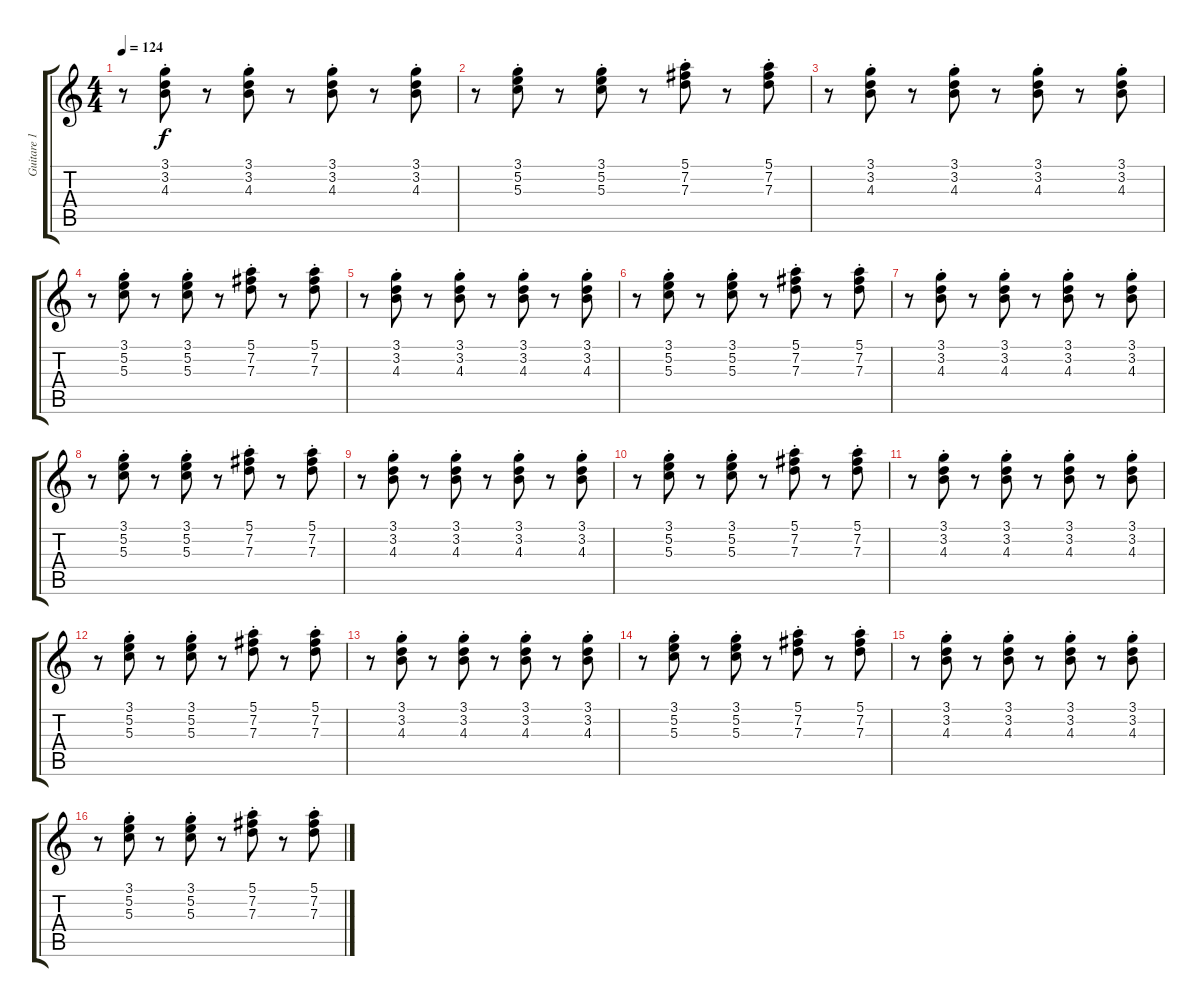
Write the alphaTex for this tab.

\track ("Guitare 1" "Guitare 1") {instrument electricguitarclean}
\staff {score tabs}
\tuning (E4 B3 G3 D3 A2 E2) {hide}
\ts (4 4)
\tempo 124
\clef g2
\ks c
r.8{dy f instrument electricguitarclean} (3.1{st} 3.2 4.3{st}).8 r.8 (3.1{st} 3.2{st} 4.3{st}).8 r.8 (3.1{st} 3.2{st} 4.3{st}).8 r.8 (3.1{st} 3.2{st} 4.3{st}).8 |
r.8 (3.1{st} 5.2{st} 5.3{st}).8 r.8 (3.1{st} 5.2{st} 5.3{st}).8 r.8 (5.1{st} 7.2{st} 7.3{st}).8 r.8 (5.1{st} 7.2{st} 7.3{st}).8 |
r.8 (3.1{st} 3.2 4.3{st}).8 r.8 (3.1{st} 3.2{st} 4.3{st}).8 r.8 (3.1{st} 3.2{st} 4.3{st}).8 r.8 (3.1{st} 3.2{st} 4.3{st}).8 |
r.8 (3.1{st} 5.2{st} 5.3{st}).8 r.8 (3.1{st} 5.2{st} 5.3{st}).8 r.8 (5.1{st} 7.2{st} 7.3{st}).8 r.8 (5.1{st} 7.2{st} 7.3{st}).8 |
r.8 (3.1{st} 3.2 4.3{st}).8 r.8 (3.1{st} 3.2{st} 4.3{st}).8 r.8 (3.1{st} 3.2{st} 4.3{st}).8 r.8 (3.1{st} 3.2{st} 4.3{st}).8 |
r.8 (3.1{st} 5.2{st} 5.3{st}).8 r.8 (3.1{st} 5.2{st} 5.3{st}).8 r.8 (5.1{st} 7.2{st} 7.3{st}).8 r.8 (5.1{st} 7.2{st} 7.3{st}).8 |
r.8 (3.1{st} 3.2 4.3{st}).8 r.8 (3.1{st} 3.2{st} 4.3{st}).8 r.8 (3.1{st} 3.2{st} 4.3{st}).8 r.8 (3.1{st} 3.2{st} 4.3{st}).8 |
r.8 (3.1{st} 5.2{st} 5.3{st}).8 r.8 (3.1{st} 5.2{st} 5.3{st}).8 r.8 (5.1{st} 7.2{st} 7.3{st}).8 r.8 (5.1{st} 7.2{st} 7.3{st}).8 |
r.8 (3.1{st} 3.2 4.3{st}).8 r.8 (3.1{st} 3.2{st} 4.3{st}).8 r.8 (3.1{st} 3.2{st} 4.3{st}).8 r.8 (3.1{st} 3.2{st} 4.3{st}).8 |
r.8 (3.1{st} 5.2{st} 5.3{st}).8 r.8 (3.1{st} 5.2{st} 5.3{st}).8 r.8 (5.1{st} 7.2{st} 7.3{st}).8 r.8 (5.1{st} 7.2{st} 7.3{st}).8 |
r.8 (3.1{st} 3.2 4.3{st}).8 r.8 (3.1{st} 3.2{st} 4.3{st}).8 r.8 (3.1{st} 3.2{st} 4.3{st}).8 r.8 (3.1{st} 3.2{st} 4.3{st}).8 |
r.8 (3.1{st} 5.2{st} 5.3{st}).8 r.8 (3.1{st} 5.2{st} 5.3{st}).8 r.8 (5.1{st} 7.2{st} 7.3{st}).8 r.8 (5.1{st} 7.2{st} 7.3{st}).8 |
r.8 (3.1{st} 3.2 4.3{st}).8 r.8 (3.1{st} 3.2{st} 4.3{st}).8 r.8 (3.1{st} 3.2{st} 4.3{st}).8 r.8 (3.1{st} 3.2{st} 4.3{st}).8 |
r.8 (3.1{st} 5.2{st} 5.3{st}).8 r.8 (3.1{st} 5.2{st} 5.3{st}).8 r.8 (5.1{st} 7.2{st} 7.3{st}).8 r.8 (5.1{st} 7.2{st} 7.3{st}).8 |
r.8 (3.1{st} 3.2 4.3{st}).8 r.8 (3.1{st} 3.2{st} 4.3{st}).8 r.8 (3.1{st} 3.2{st} 4.3{st}).8 r.8 (3.1{st} 3.2{st} 4.3{st}).8 |
r.8 (3.1{st} 5.2{st} 5.3{st}).8 r.8 (3.1{st} 5.2{st} 5.3{st}).8 r.8 (5.1{st} 7.2{st} 7.3{st}).8 r.8 (5.1{st} 7.2{st} 7.3{st}).8
